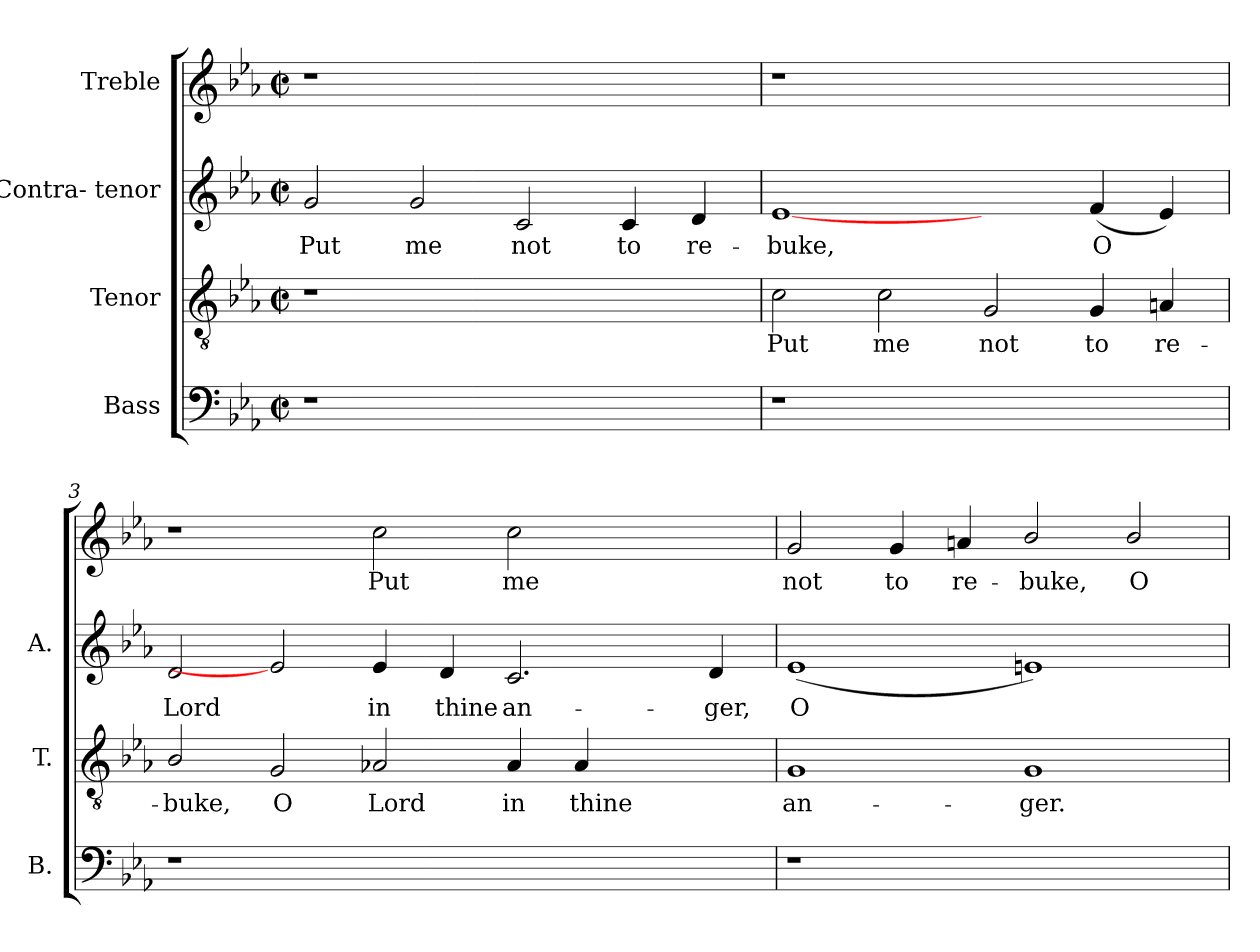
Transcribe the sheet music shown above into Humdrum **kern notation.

**kern	**kern	**text	**kern	**text	**kern	**text
*part4	*part3	*part3	*part2	*part2	*part1	*part1
*staff4	*staff3	*staff3	*staff2	*staff2	*staff1	*staff1
*I"Bass	*I"Tenor	*	*I"Contra- tenor	*	*I"Treble	*
*I'B.	*I'T.	*	*I'A.	*	*	*
!!LO:PB:g=z
*clefF4	*clefGv2	*	*clefG2	*	*clefG2	*
*	*ITrd7c12	*	*	*	*	*
*k[b-e-a-]	*k[b-e-a-]	*	*k[b-e-a-]	*	*k[b-e-a-]	*
*E-:	*E-:	*	*E-:	*	*E-:	*
*M2/2	*M2/2	*	*M2/2	*	*M2/2	*
*met(c|)	*met(c|)	*	*met(c|)	*	*met(c|)	*
=1	=1	=1	=1	=1	=1	=1
!LO:N:vis=1	!LO:N:vis=1	!	!	!	!	!
!	!	!	!	!LO:LY:b:color=#000000	!LO:N:vis=1	!
1r	1r	.	2gi/	Put	1r	.
!	!	!	!	!LO:LY:b:color=#000000	!	!
.	.	.	2gi/	me	.	.
!	!	!	!	!LO:LY:b:color=#000000	!	!
1ryy	1ryy	.	2ci/	not	1ryy	.
!	!	!	!	!LO:LY:b:color=#000000	!	!
.	.	.	4ci/	to	.	.
!	!	!	!	!LO:LY:b:color=#000000	!	!
.	.	.	4di/	re-	.	.
=2	=2	=2	=2	=2	=2	=2
!LO:N:vis=1	!	!	!	!	!	!
!	!	!LO:LY:b:color=#000000	!	!	!	!
!	!	!	!	!LO:LY:b:color=#000000	!LO:N:vis=1	!
1r	2Ci\	Put	[1e-i	-buke,	1r	.
!	!	!LO:LY:b:color=#000000	!	!	!	!
.	2Ci\	me	.	.	.	.
!	!	!LO:LY:b:color=#000000	!	!	!	!
1ryy	2GGi/	not	2ryy	.	1ryy	.
!	!	!LO:LY:b:color=#000000	!	!	!	!
!	!	!	!	!LO:LY:b:color=#000000	!	!
.	4GGi/	to	(4fi/	O	.	.
!	!	!LO:LY:b:color=#000000	!	!	!	!
.	4AAni/	re-	4e-i/)	.	.	.
=3	=3	=3	=3	=3	=3	=3
!LO:N:vis=1	!	!	!	!	!	!
!	!	!LO:LY:b:color=#000000	!	!	!	!
!	!	!	!	!LO:LY:b:color=#000000	!	!
1r	2BB-i/	-buke,	2di/	Lord	1r	.
!	!	!LO:LY:b:color=#000000	!	!	!	!
.	2GGi/	O	2e-i]	.	.	.
!	!	!LO:LY:b:color=#000000	!	!	!	!
!	!	!	!	!LO:LY:b:color=#000000	!	!
!	!	!	!	!	!	!LO:LY:b:color=#000000
1.ryy	2AA-Xi/	Lord	4e-i/	in	2cci\	Put
!	!	!	!	!LO:LY:b:color=#000000	!	!
.	.	.	4di/	thine	.	.
!	!	!LO:LY:b:color=#000000	!	!	!	!
!	!	!	!	!LO:LY:b:color=#000000	!	!
!	!	!	!	!	!	!LO:LY:b:color=#000000
.	4AA-i/	in	2.ci/	an-	2cci\	me
!	!	!LO:LY:b:color=#000000	!	!	!	!
.	4AA-i/	thine	.	.	.	.
.	2ryy	.	.	.	2ryy	.
!	!	!	!	!LO:LY:b:color=#000000	!	!
.	.	.	4di/	-ger,	.	.
!!LO:LB:g=z
=4	=4	=4	=4	=4	=4	=4
!LO:N:vis=1	!	!	!	!	!	!
!	!	!LO:LY:b:color=#000000	!	!	!	!
!	!	!	!	!LO:LY:b:color=#000000	!	!
!	!	!	!	!	!	!LO:LY:b:color=#000000
1r	1GGi	an-	(1e-i	O	2gi/	not
!	!	!	!	!	!	!LO:LY:b:color=#000000
.	.	.	.	.	4gi/	to
!	!	!	!	!	!	!LO:LY:b:color=#000000
.	.	.	.	.	4ani/	re-
!	!	!LO:LY:b:color=#000000	!	!	!	!
!	!	!	!	!	!	!LO:LY:b:color=#000000
1ryy	1GGi	-ger.	1eni)	.	2b-i/	-buke,
!	!	!	!	!	!	!LO:LY:b:color=#000000
.	.	.	.	.	2b-i/	O
=	=	=	=	=	=	=
*-	*-	*-	*-	*-	*-	*-
